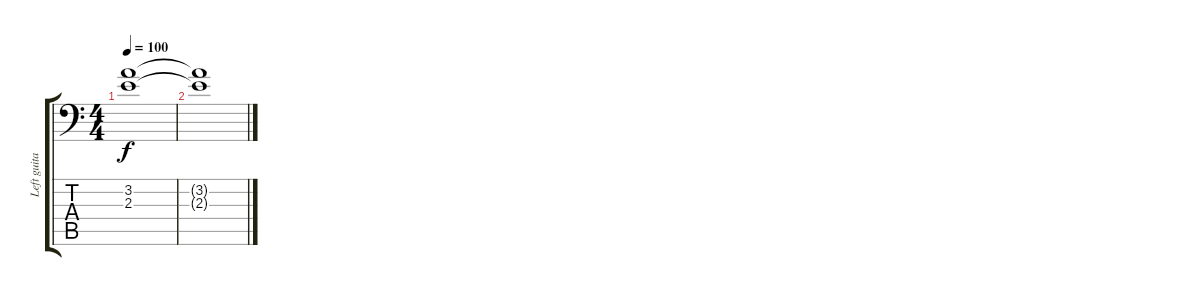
\track ("Left guitar" "Left guita") {instrument distortionguitar}
\staff {score tabs}
\tuning (B3 Gb3 D3 A2 E2 A1) {hide}
\ts (4 4)
\tempo 100
\clef f4
\ks c
(3.2{t} 2.3{t}).1{dy f} |
(3.2{t} 2.3{t}).1
